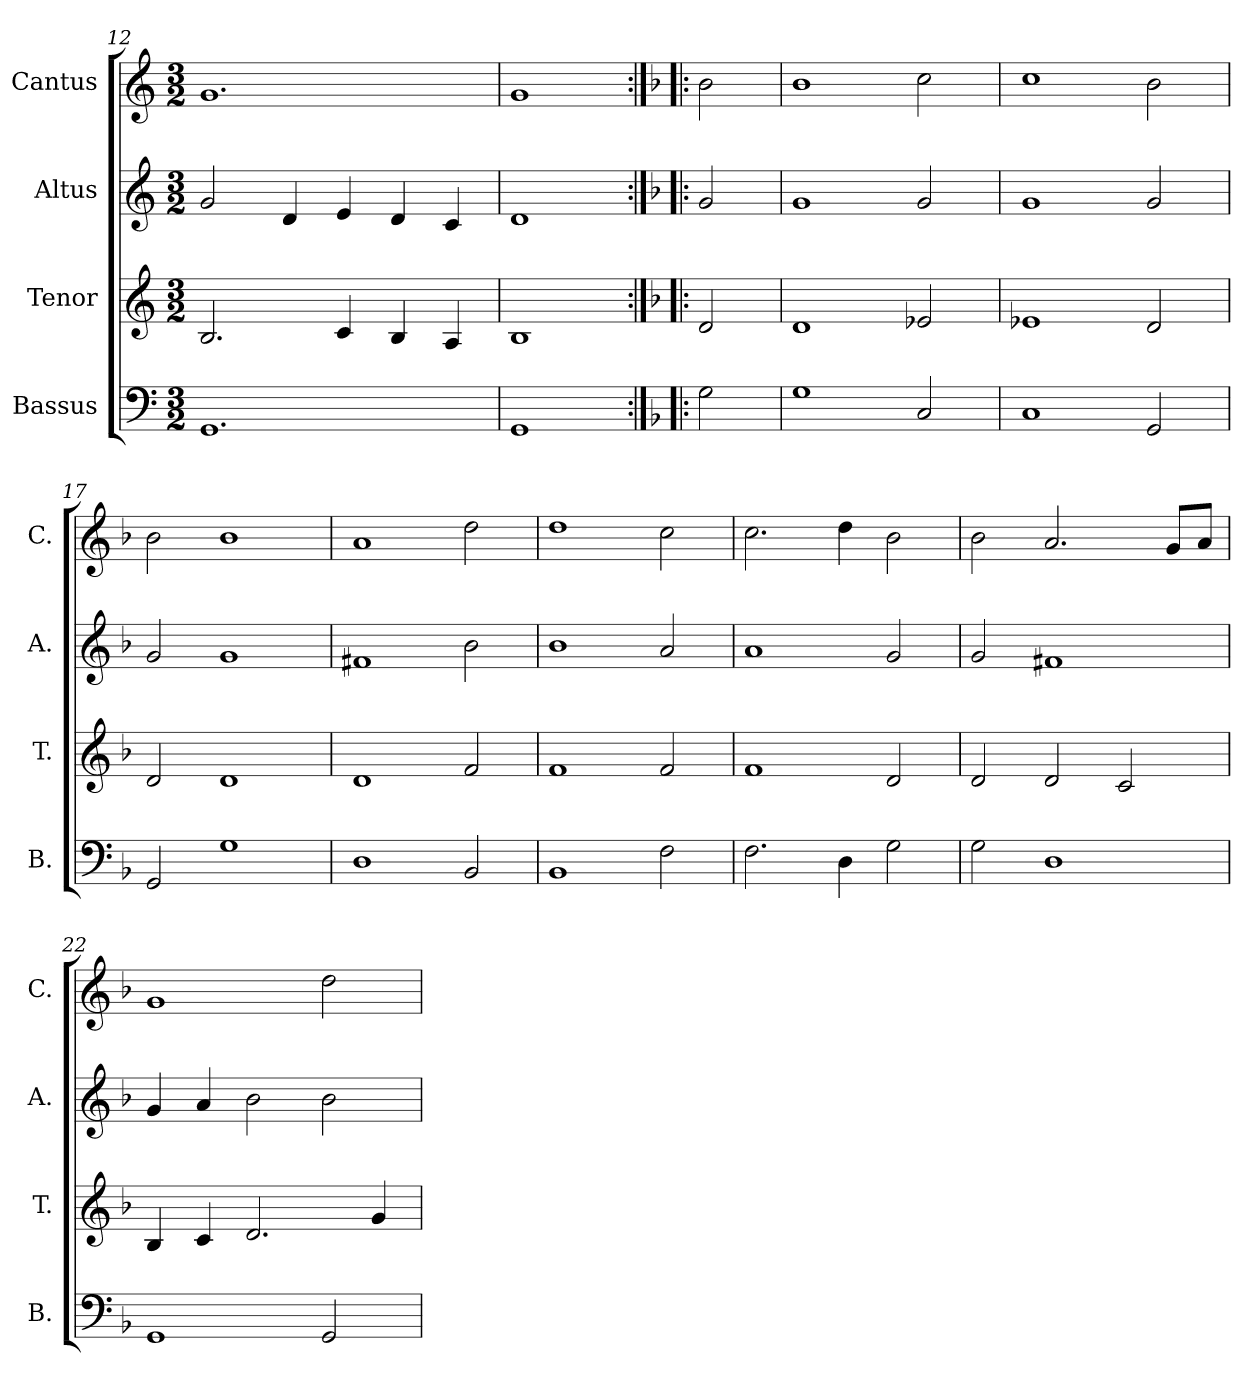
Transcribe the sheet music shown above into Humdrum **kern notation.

**kern	**kern	**kern	**kern
*part4	*part3	*part2	*part1
*staff4	*staff3	*staff2	*staff1
*I"Bassus	*I"Tenor	*I"Altus	*I"Cantus
*I'B.	*I'T.	*I'A.	*I'C.
*clefF4	*clefG2	*clefG2	*clefG2
*k[]	*k[]	*k[]	*k[]
*M3/2	*M3/2	*M3/2	*M3/2
=12	=12	=12	=12
1.GG	2.B/	2g/	1.g
.	.	4d/	.
.	4c/	4e/	.
.	4B/	4d/	.
.	4A/	4c/	.
=13	=13	=13	=13
1GG	1B	1d	1g
=14:|!|:	=14:|!|:	=14:|!|:	=14:|!|:
*k[b-]	*k[b-]	*k[b-]	*k[b-]
2G\	2d/	2g/	2b-\
=15	=15	=15	=15
1G	1d	1g	1b-
2C/	2e-X/	2g/	2cc\
=16	=16	=16	=16
1C	1e-X	1g	1cc
2GG/	2d/	2g/	2b-\
=17	=17	=17	=17
2GG/	2d/	2g/	2b-\
1G	1d	1g	1b-
=18	=18	=18	=18
1D	1d	1f#X	1a
2BB-/	2f/	2b-\	2dd\
=19	=19	=19	=19
1BB-	1f	1b-	1dd
2F\	2f/	2a/	2cc\
=20	=20	=20	=20
2.F\	1f	1a	2.cc\
4D\	.	.	4dd\
2G\	2d/	2g/	2b-\
=21	=21	=21	=21
2G\	2d/	2g/	2b-\
1D	2d/	1f#X	2.a/
.	2c/	.	.
.	.	.	8g/L
.	.	.	8a/J
!!LO:LB:g=z
=22	=22	=22	=22
1GG	4B-/	4g/	1g
.	4c/	4a/	.
.	2.d/	2b-\	.
2GG/	.	2b-\	2dd\
.	4g/	.	.
=	=	=	=
*-	*-	*-	*-
